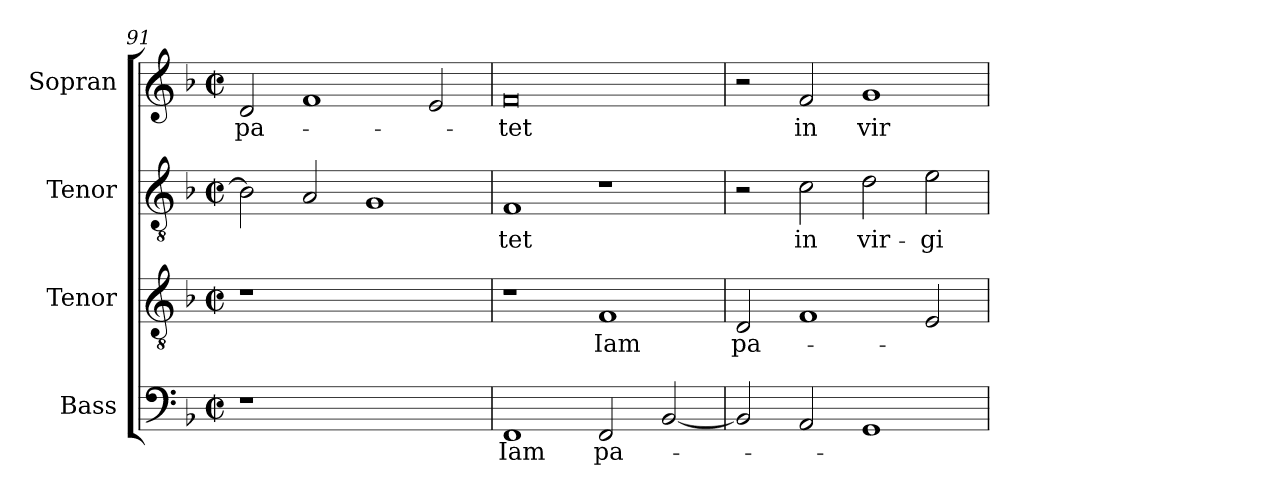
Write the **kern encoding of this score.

**kern	**text	**kern	**text	**kern	**text	**kern	**text
*part4	*part4	*part3	*part3	*part2	*part2	*part1	*part1
*staff4	*staff4	*staff3	*staff3	*staff2	*staff2	*staff1	*staff1
*I"Bass	*	*I"Tenor	*	*I"Tenor	*	*I"Sopran	*
*	*	*I'Tenor	*	*	*	*	*
*clefF4	*	*clefGv2	*	*clefGv2	*	*clefG2	*
*	*	*ITrd7c12	*	*ITrd7c12	*	*	*
*k[b-]	*	*k[b-]	*	*k[b-]	*	*k[b-]	*
*d:	*	*d:	*	*d:	*	*d:	*
*M2/2	*	*M2/2	*	*M2/2	*	*M2/2	*
*met(c|)	*	*met(c|)	*	*met(c|)	*	*met(c|)	*
=91	=91	=91	=91	=91	=91	=91	=91
!LO:N:vis=1	!	!LO:N:vis=1	!	!	!	!	!
!	!	!	!	!	!	!	!LO:LY:b:color=#000000
1r	.	1r	.	2BB-i\]	.	2di/	pa-
.	.	.	.	2AAi/	.	1fi	.
1ryy	.	1ryy	.	1GGi	.	.	.
.	.	.	.	.	.	2ei/	.
=92	=92	=92	=92	=92	=92	=92	=92
!	!LO:LY:b:color=#000000	!	!	!	!	!	!
!	!	!	!	!	!LO:LY:b:color=#000000	!	!
!	!	!	!	!	!	!	!LO:LY:b:color=#000000
1FFi	Iam	1r	.	1FFi	-tet	0fi	-tet
!	!LO:LY:b:color=#000000	!	!	!	!	!	!
!	!	!	!LO:LY:b:color=#000000	!	!	!	!
2FFi/	pa-	1FFi	Iam	1r	.	.	.
[<2BB-i/	.	.	.	.	.	.	.
=93	=93	=93	=93	=93	=93	=93	=93
!	!	!	!LO:LY:b:color=#000000	!	!	!	!
2BB-i/]	.	2DDi/	pa-	2r	.	2r	.
!	!	!	!	!	!LO:LY:b:color=#000000	!	!
!	!	!	!	!	!	!	!LO:LY:b:color=#000000
2AAi/	.	1FFi	.	2Ci\	in	2fi/	in
!	!	!	!	!	!LO:LY:b:color=#000000	!	!
!	!	!	!	!	!	!	!LO:LY:b:color=#000000
1GGi	.	.	.	2Di\	vir-	1gi	vir-
!	!	!	!	!	!LO:LY:b:color=#000000	!	!
.	.	2EEi/	.	2Ei\	-gi-	.	.
=	=	=	=	=	=	=	=
*-	*-	*-	*-	*-	*-	*-	*-
